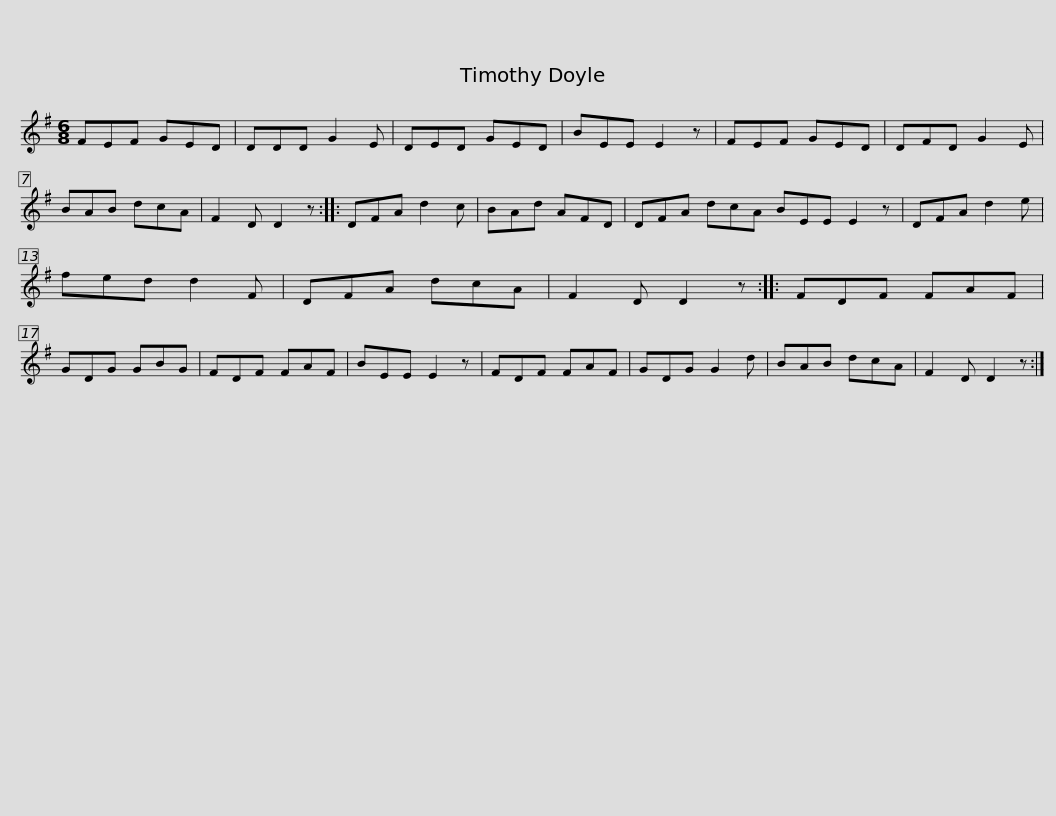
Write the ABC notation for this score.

X:1
L:1/8
M:6/8
I:linebreak $
K:G
V:1 treble
V:1
 FEF GED | DDD G2 E | DED GED | BEE E2 z | FEF GED | %5
 DFD G2 E | BAB dcA | F2 D D2 z ::$ DFA d2 c | BAd AFD | %10
 DFA dcA BEE E2 z | DFA d2 e | fed d2 F | DFA dcA | F2 D D2 z ::$ %15
 FDF FAF | GDG GBG | FDF FAF | BEE E2 z | FDF FAF | %20
 GDG G2 d | BAB dcA |$ F2 D D2 z :| %23
